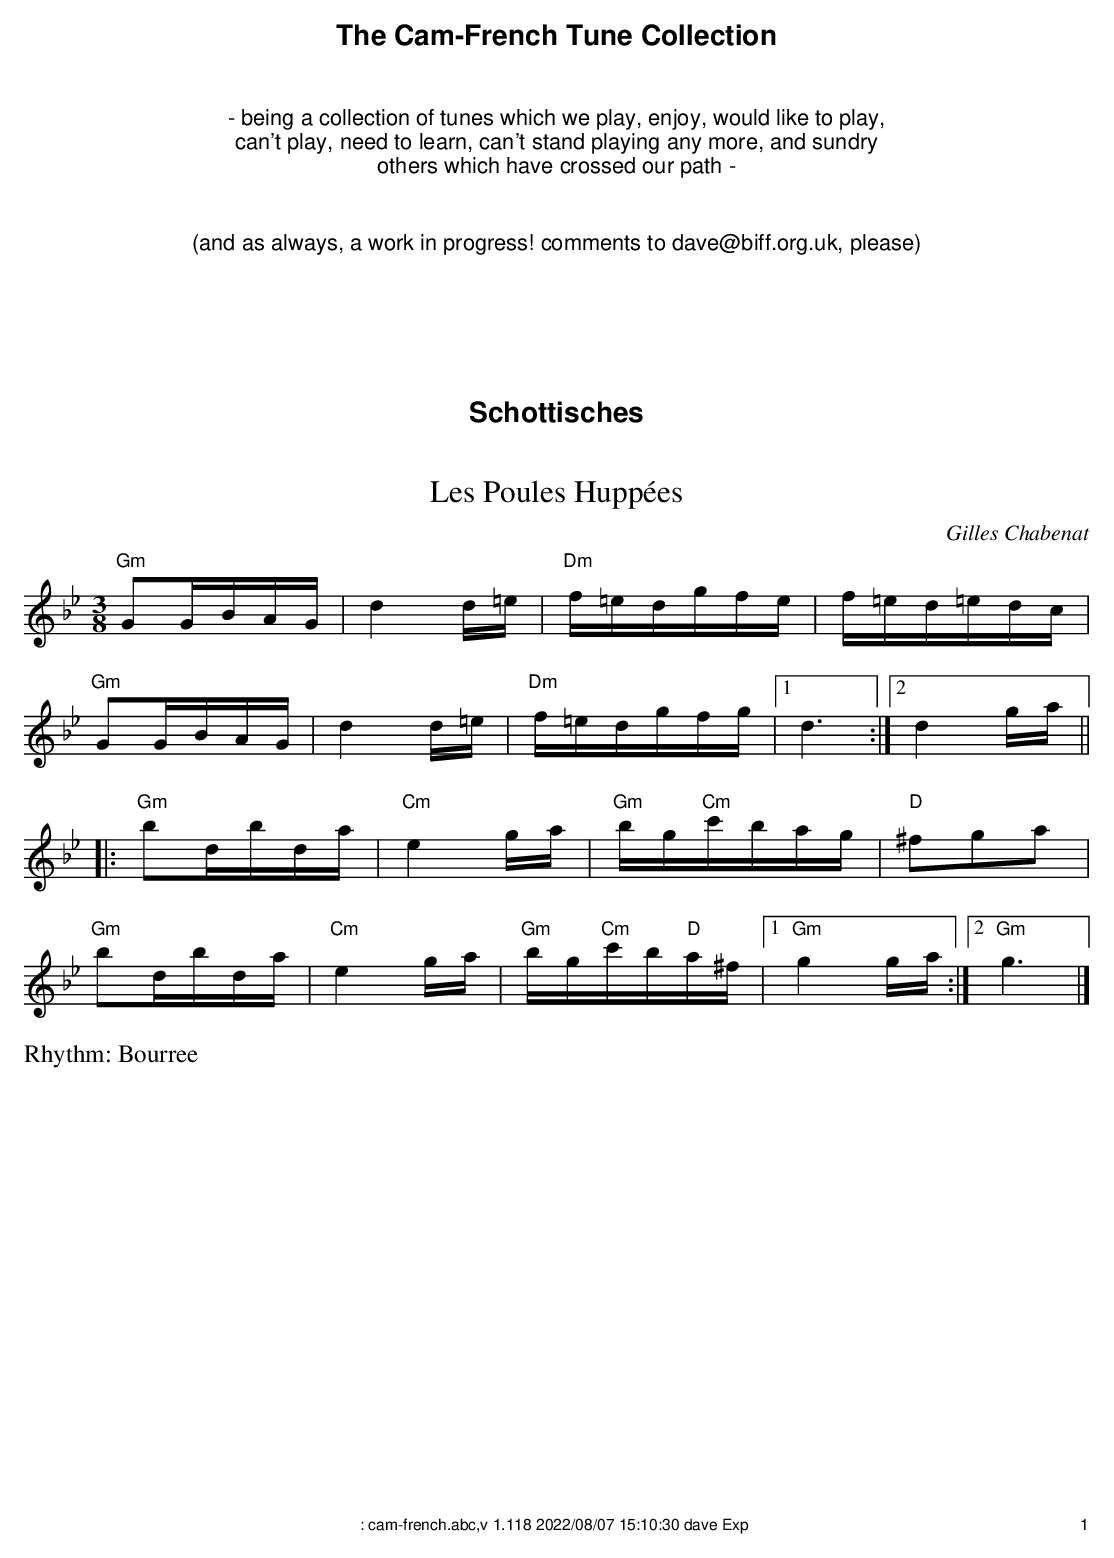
X:1
T:Les Poules Hupp\'ees
M:3/8
L:1/16
C:Gilles Chabenat
K:GMin
"Gm" G2GBAG | d4 d=e | "Dm" f=edgfe | f=ed=edc |
"Gm" G2GBAG | d4 d=e | "Dm" f=edgfg |1 d6 :|2 d4 ga ||
|: "Gm" b2dbda | "Cm" e4 ga | "Gm"  bg"Cm"c'bag | "D" ^f2g2a2 |
 "Gm" b2dbda | "Cm" e4 ga | "Gm"  bg"Cm"c'b"D"a^f |1 "Gm" g4 ga :|2 "Gm"g6 |]
